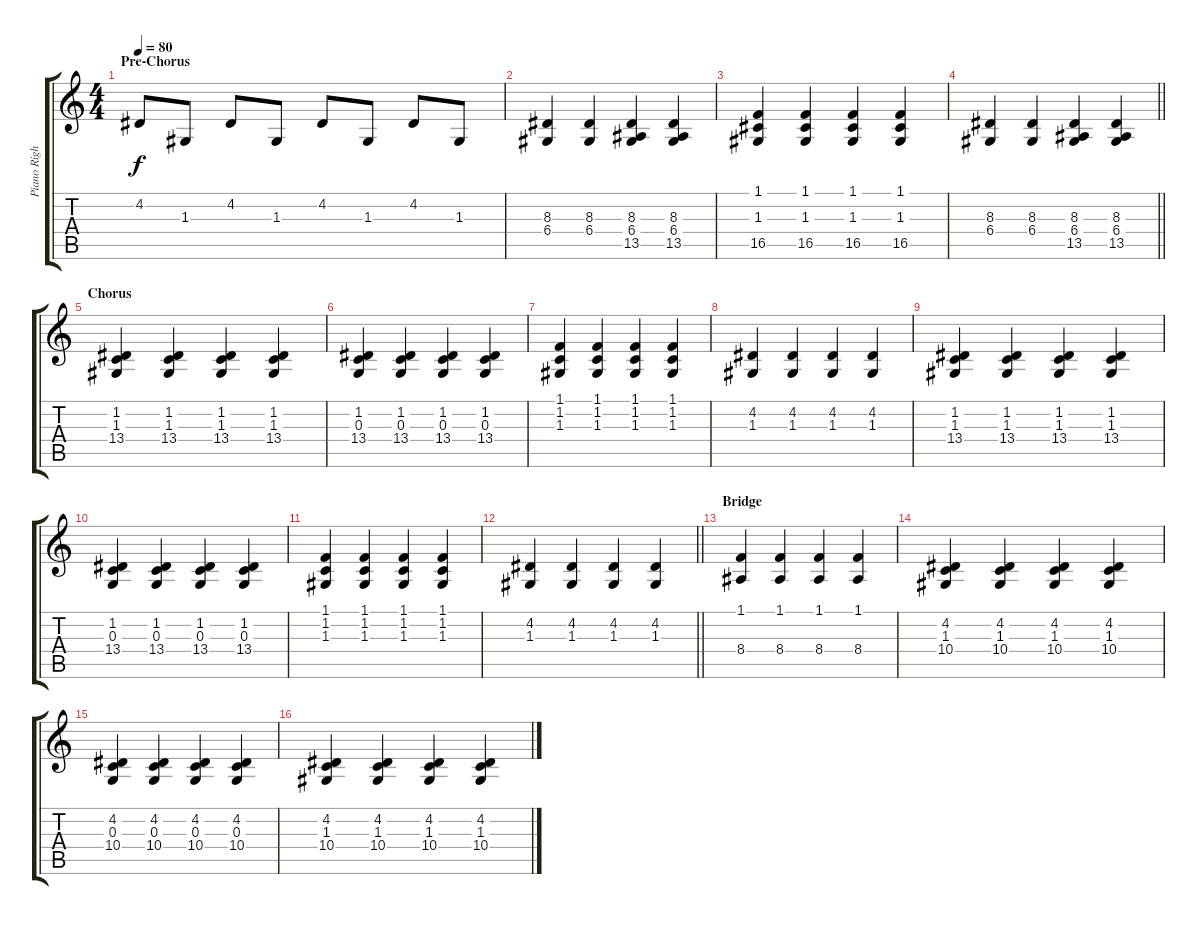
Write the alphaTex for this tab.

\track ("Piano Right" "Piano Righ") {instrument acousticgrandpiano}
\staff {score tabs}
\tuning (E4 B3 G3 D3 A2 E2) {hide}
\ts (4 4)
\section ("" "Pre-Chorus")
\tempo 80
\clef g2
\ks c
4.2.8{dy f} 1.3.8 4.2.8 1.3.8 4.2.8 1.3.8 4.2.8 1.3.8 |
(8.3 6.4).4 (8.3 6.4).4 (8.3 6.4 13.5).4 (8.3 6.4 13.5).4 |
(1.1 1.3 16.5).4 (1.1 1.3 16.5).4 (1.1 1.3 16.5).4 (1.1 1.3 16.5).4 |
\barLineRight lightlight
(8.3 6.4).4 (8.3 6.4).4 (8.3 6.4 13.5).4 (8.3 6.4 13.5).4 |
\section ("" "Chorus")
(1.2 1.3 13.4).4 (1.2 1.3 13.4).4 (1.2 1.3 13.4).4 (1.2 1.3 13.4).4 |
(1.2 0.3 13.4).4 (1.2 0.3 13.4).4 (1.2 0.3 13.4).4 (1.2 0.3 13.4).4 |
(1.1 1.2 1.3).4 (1.1 1.2 1.3).4 (1.1 1.2 1.3).4 (1.1 1.2 1.3).4 |
(4.2 1.3).4 (4.2 1.3).4 (4.2 1.3).4 (4.2 1.3).4 |
(1.2 1.3 13.4).4 (1.2 1.3 13.4).4 (1.2 1.3 13.4).4 (1.2 1.3 13.4).4 |
(1.2 0.3 13.4).4 (1.2 0.3 13.4).4 (1.2 0.3 13.4).4 (1.2 0.3 13.4).4 |
(1.1 1.2 1.3).4 (1.1 1.2 1.3).4 (1.1 1.2 1.3).4 (1.1 1.2 1.3).4 |
\barLineRight lightlight
(4.2 1.3).4 (4.2 1.3).4 (4.2 1.3).4 (4.2 1.3).4 |
\section ("" "Bridge")
(1.1 8.4).4 (1.1 8.4).4 (1.1 8.4).4 (1.1 8.4).4 |
(4.2 1.3 10.4).4 (4.2 1.3 10.4).4 (4.2 1.3 10.4).4 (4.2 1.3 10.4).4 |
(4.2 0.3 10.4).4 (4.2 0.3 10.4).4 (4.2 0.3 10.4).4 (4.2 0.3 10.4).4 |
(4.2 1.3 10.4).4 (4.2 1.3 10.4).4 (4.2 1.3 10.4).4 (4.2 1.3 10.4).4
